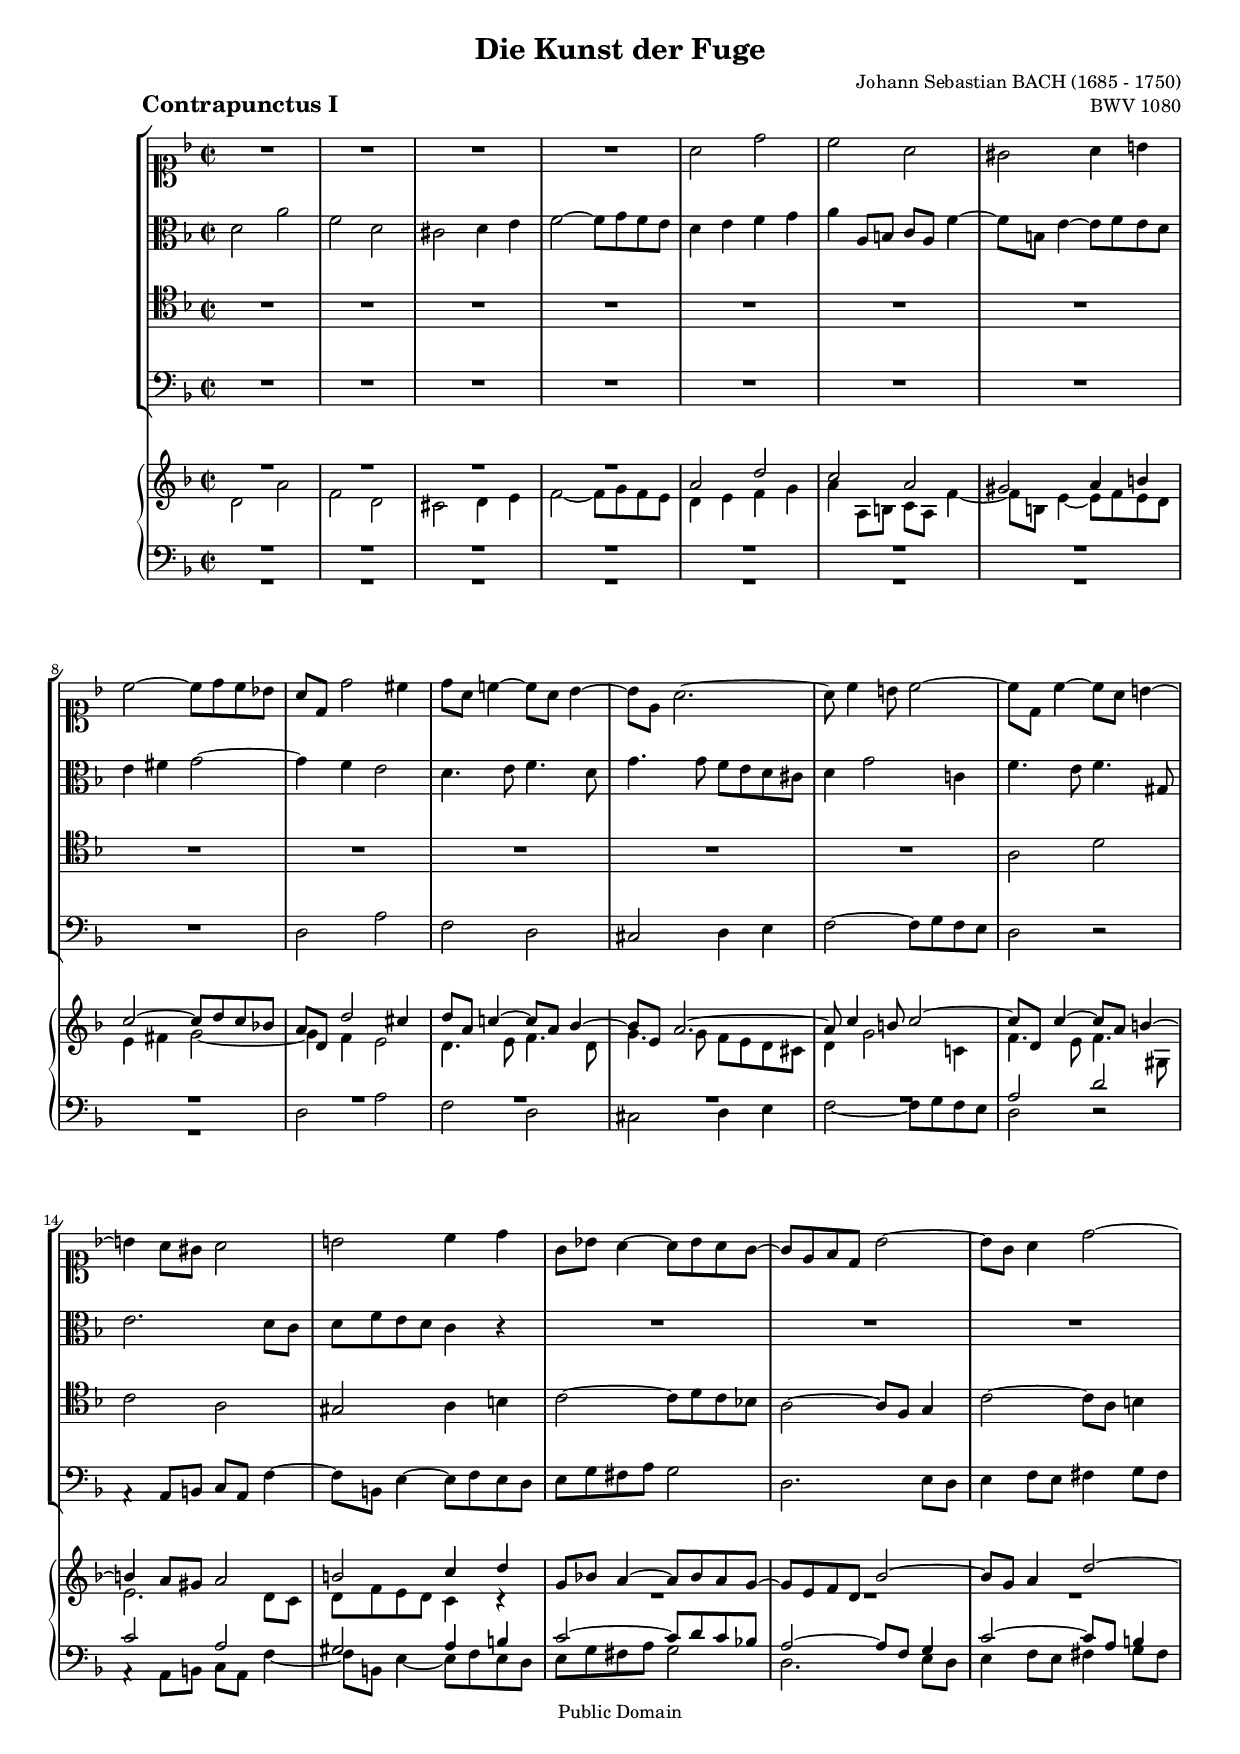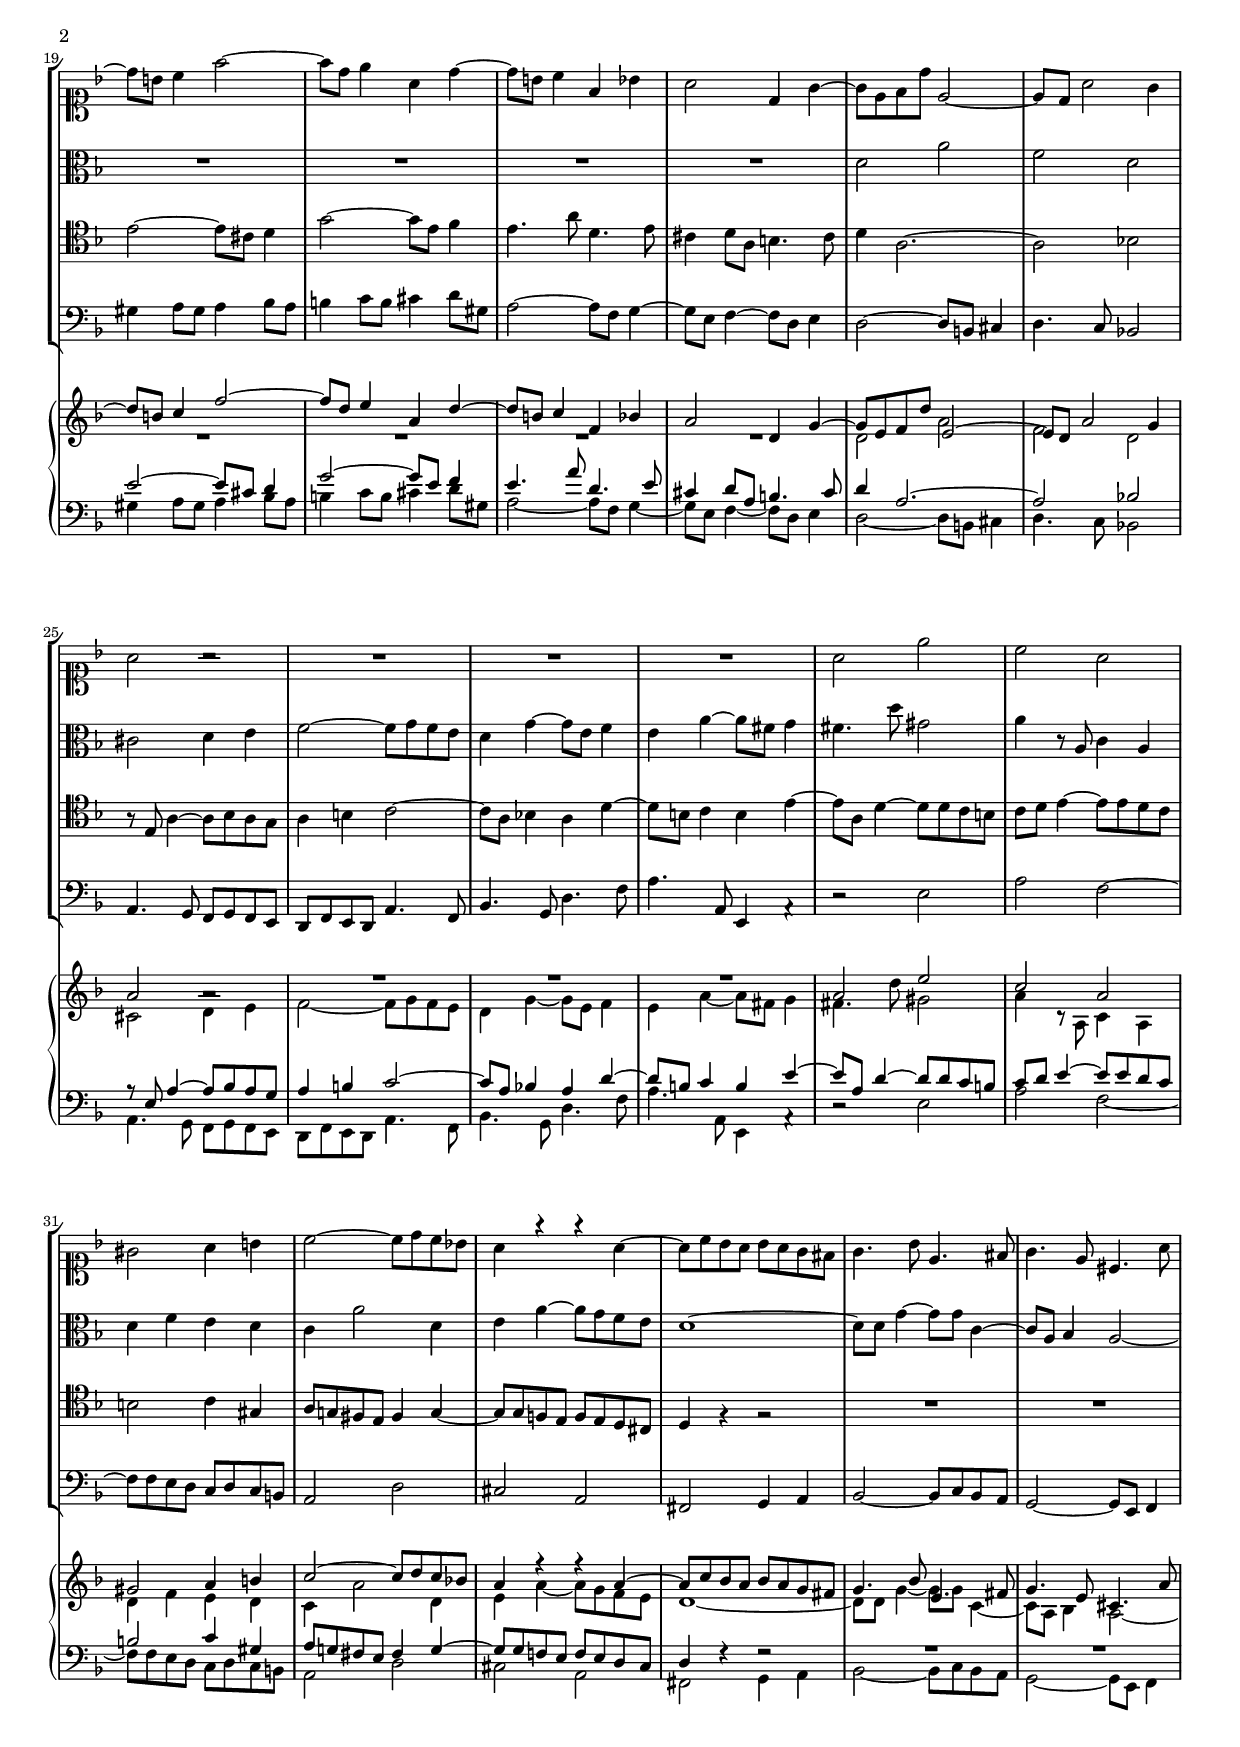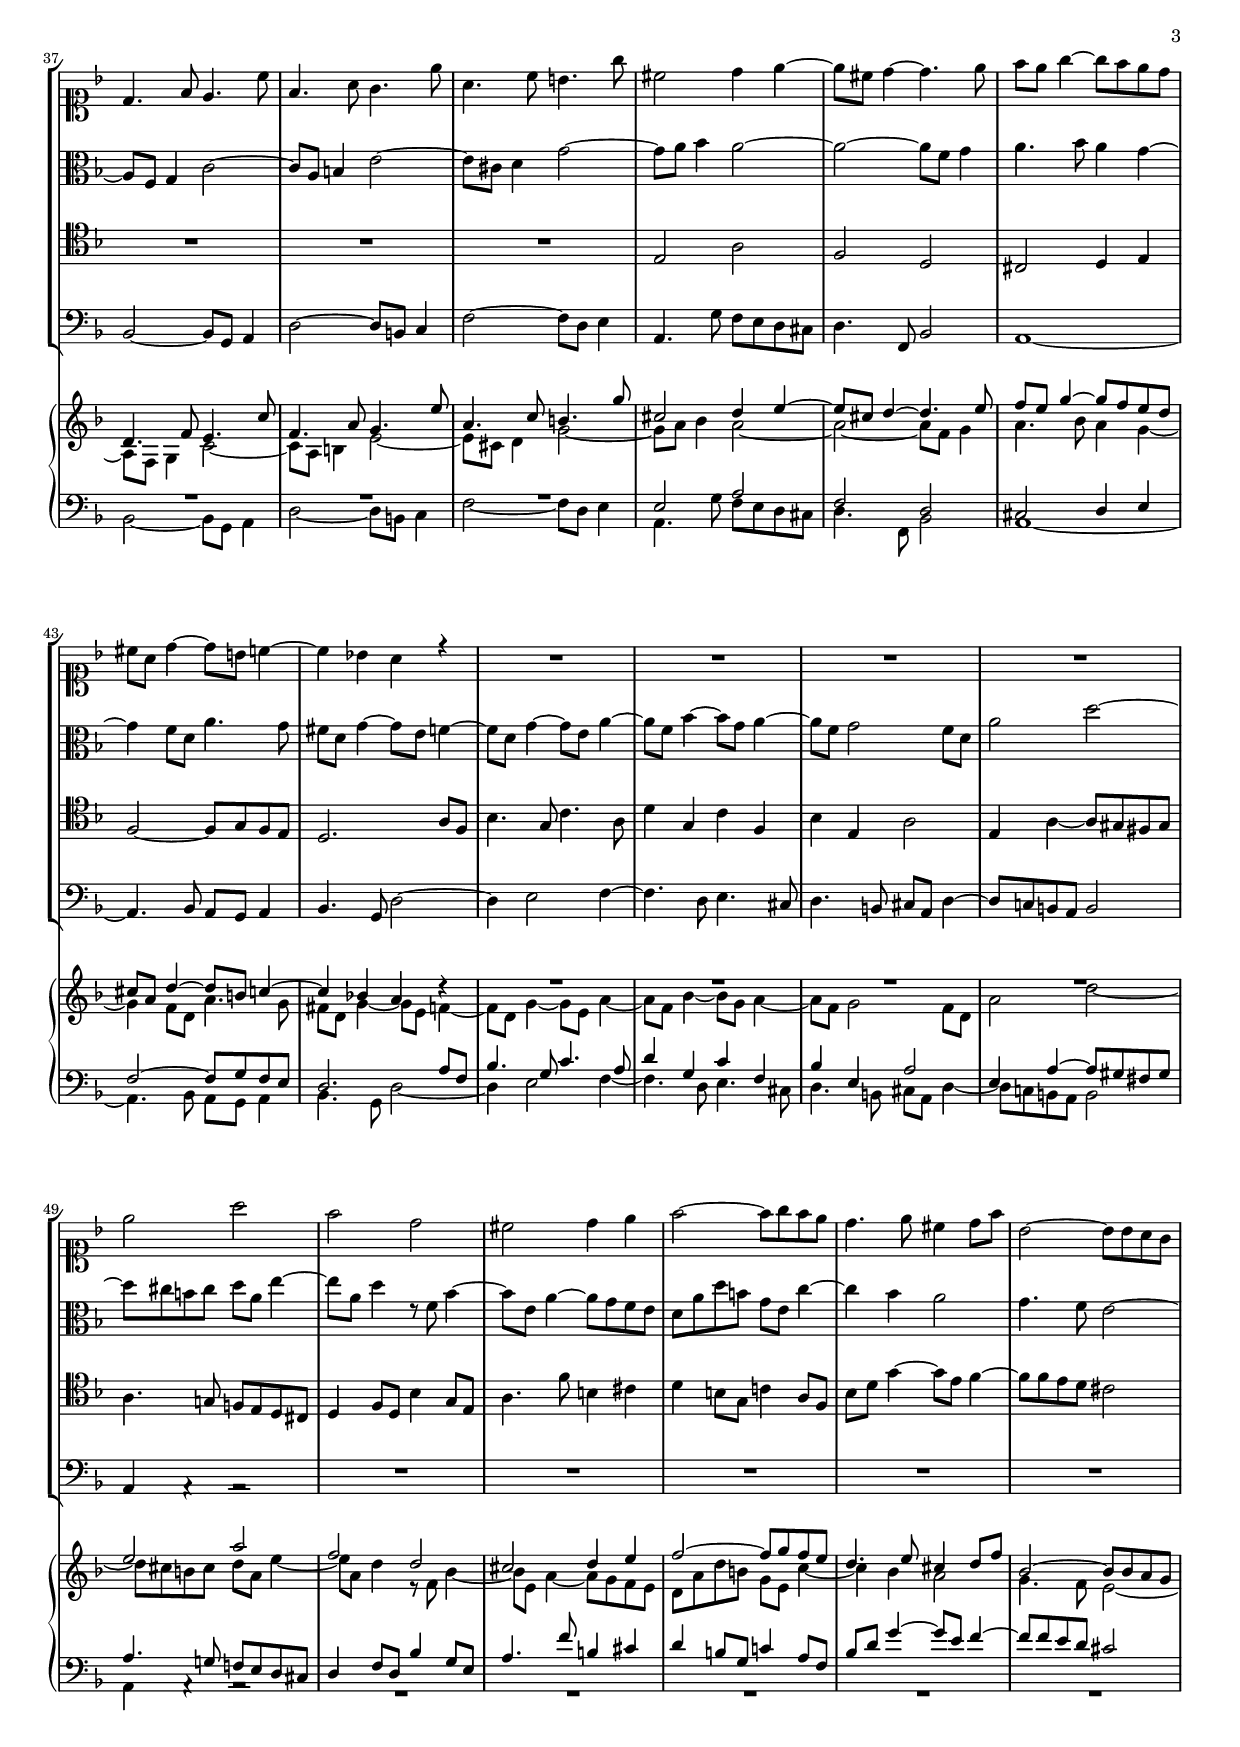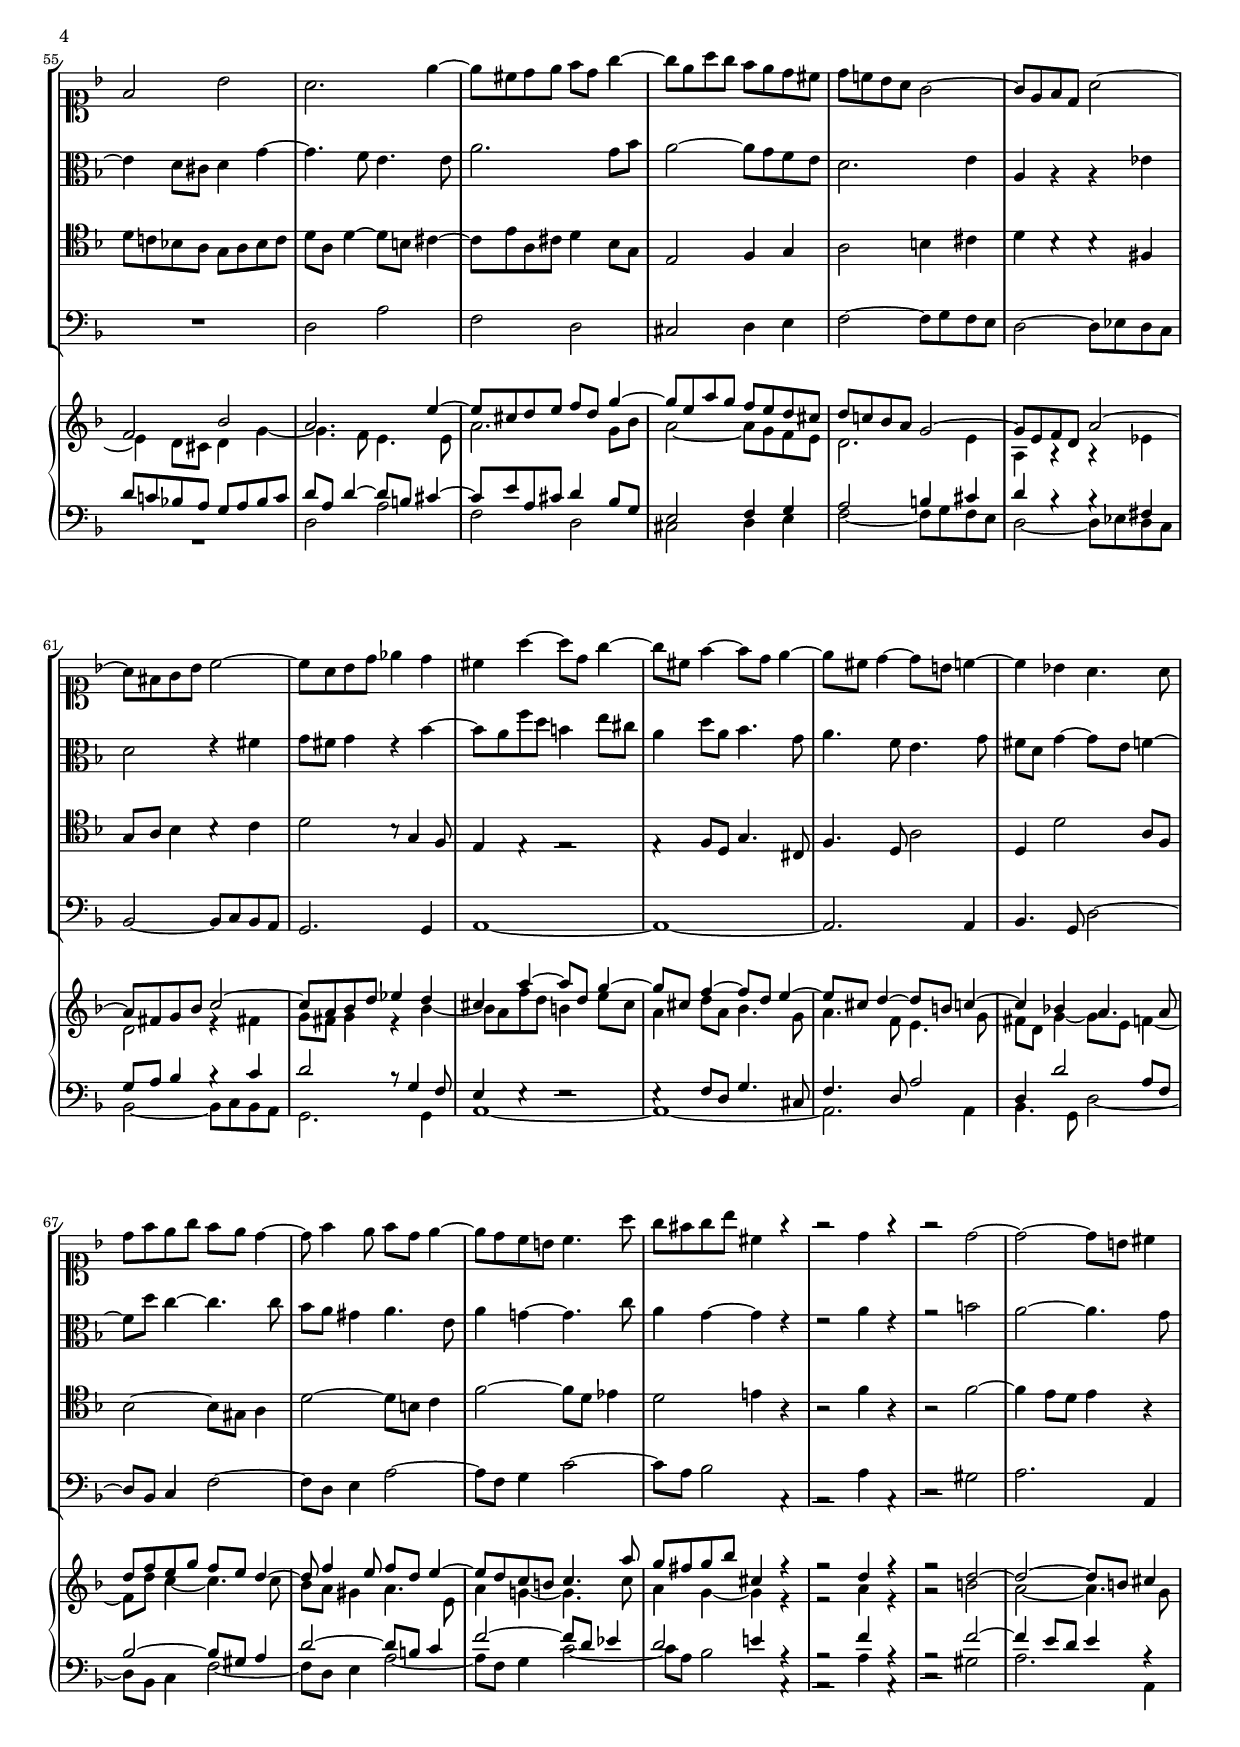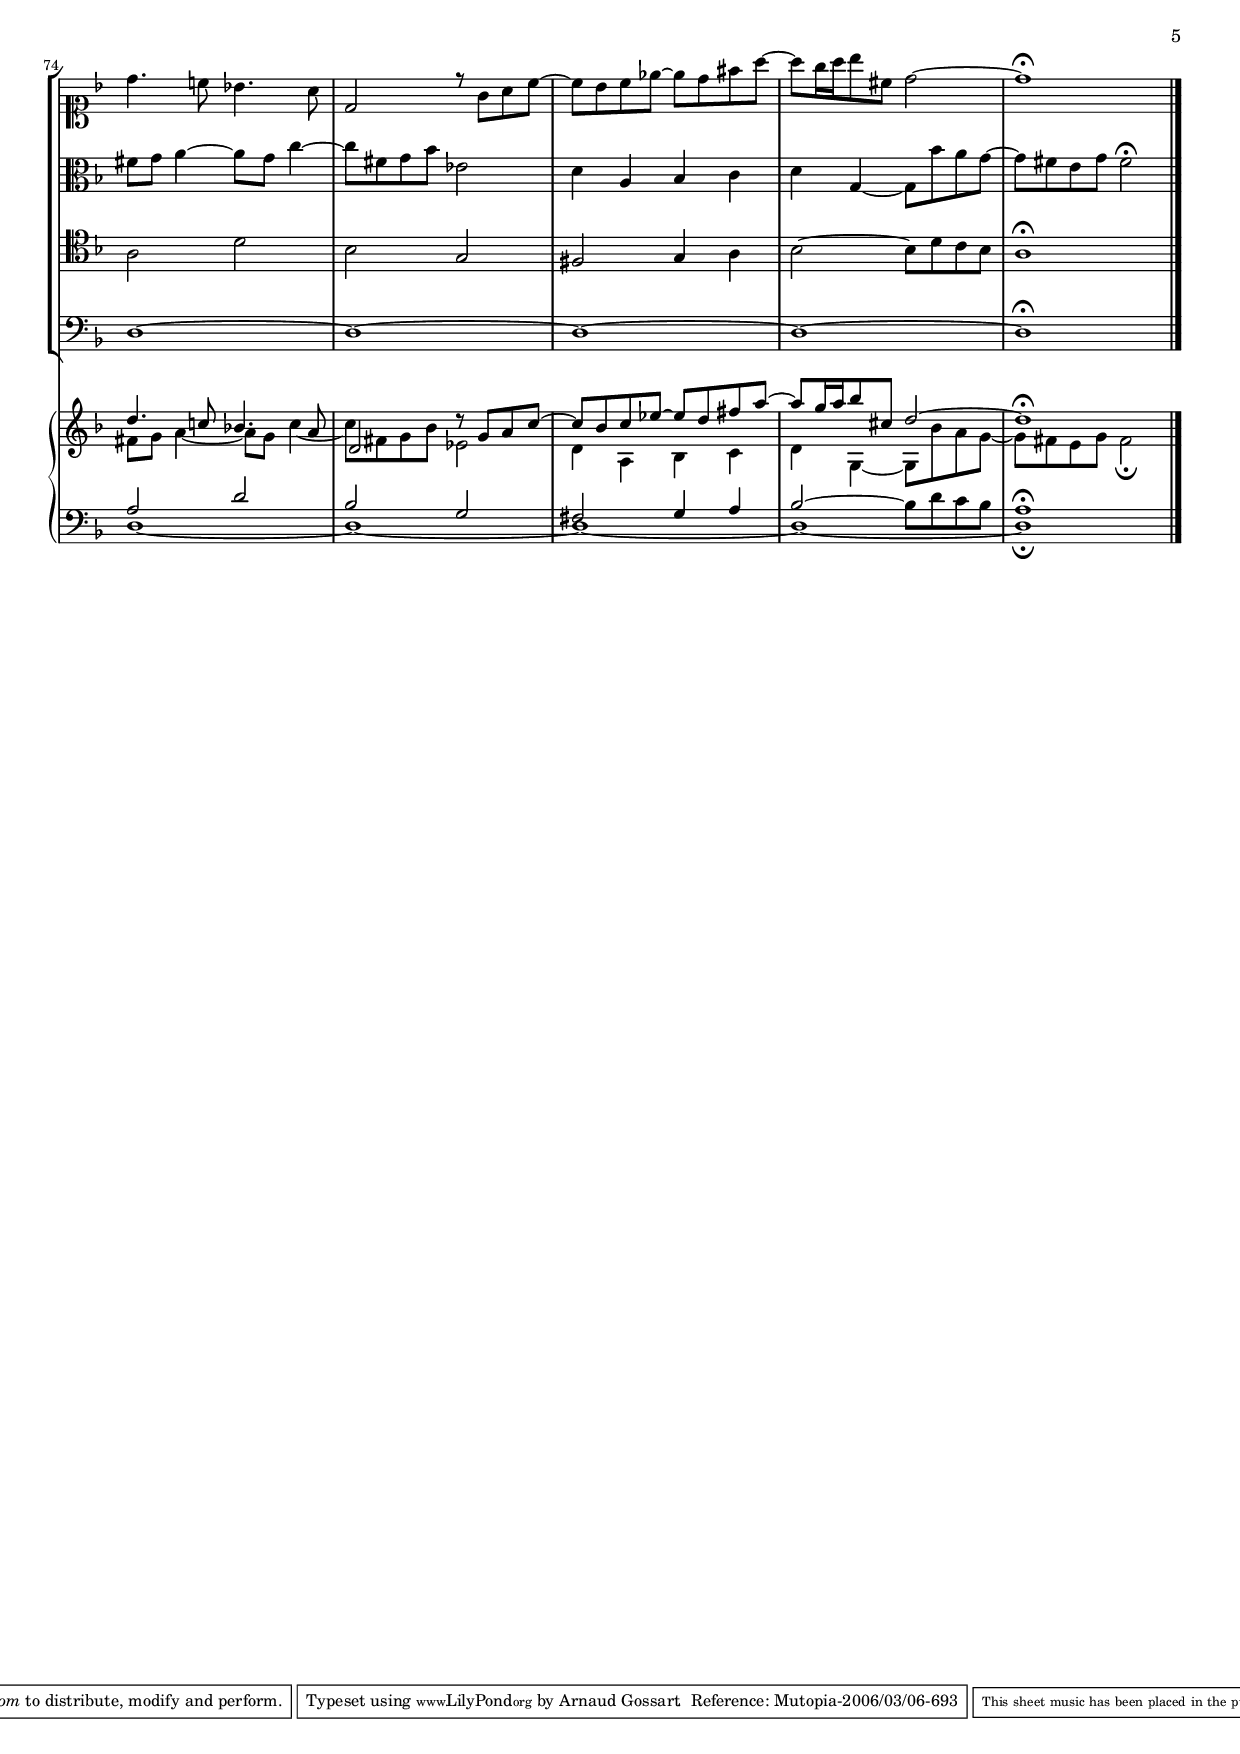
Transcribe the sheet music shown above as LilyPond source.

\version "2.6.4"

% A4 version %%%%%%%%%%%%%%%%%%%%%%%

#(set-default-paper-size "a4")
#(set-global-staff-size 16)

% Letter version %%%%%%%%%%%%%%%%%%

%#(set-default-paper-size "letter")
%#(set-global-staff-size 15)

\header{
title="Die Kunst der Fuge"
piece=\markup{\hspace #10 \bold \huge "Contrapunctus I"}
opus="BWV 1080"
composer="Johann Sebastian BACH (1685 - 1750)"

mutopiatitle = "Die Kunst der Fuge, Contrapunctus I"
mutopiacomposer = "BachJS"
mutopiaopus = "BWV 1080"
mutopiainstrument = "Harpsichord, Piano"
date = "?-1750"
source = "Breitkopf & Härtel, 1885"
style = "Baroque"
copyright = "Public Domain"
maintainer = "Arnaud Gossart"
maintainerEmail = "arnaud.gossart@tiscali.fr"
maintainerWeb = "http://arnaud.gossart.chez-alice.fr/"
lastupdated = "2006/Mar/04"

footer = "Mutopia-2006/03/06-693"
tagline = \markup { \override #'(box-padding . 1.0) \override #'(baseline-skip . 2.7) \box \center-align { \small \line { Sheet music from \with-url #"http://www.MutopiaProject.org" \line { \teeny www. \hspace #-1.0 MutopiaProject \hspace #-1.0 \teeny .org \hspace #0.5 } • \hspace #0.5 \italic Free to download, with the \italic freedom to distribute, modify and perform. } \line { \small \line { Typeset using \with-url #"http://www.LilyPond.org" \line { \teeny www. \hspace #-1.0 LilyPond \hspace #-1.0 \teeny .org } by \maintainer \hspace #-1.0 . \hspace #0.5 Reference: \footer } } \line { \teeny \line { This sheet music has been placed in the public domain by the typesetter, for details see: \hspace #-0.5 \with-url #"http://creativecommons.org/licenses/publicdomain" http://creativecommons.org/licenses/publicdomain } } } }
}

% Voices %%%%%%%%%%%%%%%%%%%%%%%%%%%%%%%%%%%%%%%%%%%%%%%%%%%%%

soprano = \relative c''{

	%1-5

	R1
	R1
	R1
	R1
	a2 d
	
	%6-10

	c a
	gis a4 b
	c2~ c8 d c bes!
	a d, d'2 cis4
	d8 a c!4~ c8 a bes4~
	
	%11-15
	
	bes8 e, a2.~
	a8 c4 b8 c2~
	c8 d, c'4~ c8 a b4~
	b a8 gis a2
	b c4 d
	
	%16-20
	
	g,8 bes! a4~ a8 bes a g~
	g e f d bes'2~
	bes8 g a4 d2~
	d8 b c4 f2~
	f8 d e4 a, d~
	
	%21-25
	
	d8 b c4 f, bes!
	a2 d,4 g~
	g8 e f d' e,2~
	e8 d a'2 g4
	a2 a\rest
	
	%26-30
	
	R1
	R1
	R1
	a2 e'
	c a
	
	%31-35
	
	gis a4 b
	c2~ c8 d c bes!
	a4 f'\rest f\rest a,~
	a8 c bes a bes a g fis
	g4. bes8 e,4. fis8
	
	%36-40
	
	g4. e8 cis4. a'8
	d,4. f8 e4. c'8
	f,4. a8 g4. e'8
	a,4. c8 b4. g'8
	cis,2 d4 e~
	
	%41-45
	
	e8 cis d4~ d4. e8
	f e g4~ g8 f e d
	cis a d4~ d8 b c4~
	c bes! a d\rest
	R1
	
	%46-50
	
	R1
	R1
	R1
	e2 a
	f d
	
	%51-55
	
	cis d4 e
	f2~ f8 g f e
	d4. e8 cis4 d8 f
	bes,2~ bes8 bes a g
	f2 bes
	
	%56-60
	
	a2. e'4~
	e8 cis d e f d g4~
	g8 e a g f e d cis
	d c! bes a g2~
	g8 e f d a'2~
	
	%61-65
	
	a8 fis g bes c2~
	c8 a bes d ees4 d
	cis a'~ a8 d, g4~
	g8 cis, f4~ f8 d e4~
	e8 cis d4~ d8 b c4~
	
	%66-70
	
	c bes! a4. a8
	d f e g f e d4~
	d8 f4 e8 f d e4~
	e8 d c b c4. a'8
	g fis g bes cis,4 f\rest
	
	%71-75
	
	f2\rest d4 f\rest
	f2\rest d2~
	d2~ d8 b cis4
	d4. c!8 bes!4. a8
	d,2 d'8\rest g, a c~
	
	%76-80
	
	c8 bes c ees~ ees d fis a~
	a g16 a bes8 cis, d2~
	d1\fermata
	
}

%%%%%%%%%%%%%%%%%%%%%%%%%%%%%%%%%%%%%%%%%%%%%%%%%%%%%%%%%%%%%%

alto = \relative c'{


	%1-5

	d2 a'
	f d
	cis d4 e
	f2~ f8 g f e
	d4 e f g
	
	%6-10
	
	a a,8 b c a f'4~
	f8 b, e4~ e8 f e d
	e4 fis g2~
	g4 f e2
	d4. e8 f4. d8
	
	%11-15
	
	g4. g8 f e d cis
	d4 g2 c,!4
	f4. e8 f4. gis,8
	e'2. d8 c
	d f e d c4 c\rest
	
	%16-20
	
	R1
	R1
	R1
	R1
	R1
	
	%21-25
	
	R1
	R1
	d2 a'
	f d
	cis d4 e
	
	%26-30
	
	f2~ f8 g f e
	d4 g~ g8 e f4
	e a~ a8 fis g4
	fis4. d'8 gis,2
	a4 c,8\rest a c4 a
	
	%31-35
	
	d f e d
	c a'2 d,4
	e a~ a8 g f e 
	d1~
	d8 d g4~ g8 g c,4~
	
	%36-40
	
	c8 a bes4 a2~
	a8 f g4 c2~
	c8 a b4 e2~
	e8 cis d4 g2~
	g8 a bes4 a2~
	
	%41-45
	
	a2~ a8 f g4
	a4. bes8 a4 g~
	g f8 d a'4. g8
	fis d g4~ g8 e f4~
	f8 d g4~ g8 e a4~
	
	%46-50
	
	a8 f bes4~ bes8 g a4~
	a8 f g2 f8 d
	a'2 d~
	d8 cis b cis d a e'4~
	e8 a, d4 e,8\rest f bes4~
	
	%51-55
	
	bes8 e, a4~ a8 g f e
	d a' d b g e c'4~
	c bes a2
	g4. f8 e2~
	e4 d8 cis d4 g~
	
	%56-60
	
	g4. f8 e4. e8
	a2. g8 bes
	a2~ a8 g f e
	d2. e4
	a, a\rest a\rest ees'
	
	%61-65
	
	d2 e4\rest fis!
	g8 fis g4 e\rest bes'~
	bes8 a f' d b4 e8 cis
	a4 d8 a bes4. g8
	a4. f8 e4. g8
	
	%66-70
	
	fis d g4~ g8 e f4~
	f8 d' c4~ c4. c8
	bes a gis4 a4. e8
	a4 g!~ g4. c8
	a4 g~ g e\rest
	
	%71-75
	
	e2\rest a4 e\rest
	g2\rest b
	a~ a4. g8
	fis g a4~ a8 g \once \override Tie #'extra-offset = #'(0.0 . -0.7) c4~
	c8 fis, g bes ees,2
	
	%76-80
	
	d4 a bes c
	d g,~ g8 bes' a g~
	g8 fis e g fis2\fermata
	
}

%%%%%%%%%%%%%%%%%%%%%%%%%%%%%%%%%%%%%%%%%%%%%%%%%%%%%%%%%%%%%%

tenor = \relative c'{

	%1-5

	R1
	R1 
	R1
	R1
	R1
	
	%6-10
	
	R1
	R1 
	R1
	R1
	R1
	
	%11-15
	
	R1
	R1
	a2 d
	c a
	gis a4 b
	
	%16-20
	
	c2~ c8 d c bes!
	a2~ a8 f g4
	c2~ c8 a b4
	e2~ e8 cis d4
	g2~ g8 e f4
	
	%21-25
	
	e4. a8 d,4. e8
	cis4 d8 a b4. cis8
	d4 a2.~
	a2 bes!
	a8\rest e a4~ a8 bes a g
	
	%26-30
	
	a4 b c2~
	c8 a bes!4 a d~
	d8 b c4 b e4~
	e8 a, d4~ d8 d c b
	c d e4~ e8 e d c
	
	%31-35
	
	b2 c4 gis
	a8 g! fis e fis4 g~
	g8 g f! e f e d cis
	d4 f\rest f2\rest
	R1
	
	%36-40
	
	R1
	R1
	R1
	R1
	e2 a
	
	%41-45
	
	f d
	cis d4 e
	f2~ f8 g f e
	d2. a'8 f
	bes4. g8 c4. a8

	%46-50

	d4 g, c f,
	bes e, a2
	e4 a4~ a8 gis fis gis
	a4. g!8 f! e d cis
	d4 f8 d bes'4 g8 e
	
	%51-55
	
	a4. f'8 b,4 cis
	d b8 g c!4 a8 f
	bes d g4~ g8 e f4~
	f8 f e d cis2
	d8 c! bes! a g a bes c
	
	%56-60
	
	d a d4~ d8 b cis4~
	cis8 e a, cis d4 bes8 g
	e2 f4 g
	a2 b4 cis
	d b\rest b\rest fis
	
	%61-65
	g8 a bes4 b\rest c
	d2 b8\rest g4 f8
	e4 e\rest e2\rest
	e4\rest f8 d g4. cis,8
	f4. d8 a'2
	
	%66-70
	
	d,4 d'2 a8 f
	bes2~ bes8 gis a4
	d2~ d8 b c4
	f2~ f8 d ees4
	d2 e!4 a,\rest
	
	%71-75
	
	a2\rest f'4 a,\rest
	a2\rest f'2~
	f4 e8 d e4 a,\rest
	a2 d
	bes g
	
	%76-80
	
	fis g4 a
	bes2~ \stemDown bes8 d c bes
	a1\fermata
	
}

%%%%%%%%%%%%%%%%%%%%%%%%%%%%%%%%%%%%%%%%%%%%%%%%%%%%%%%%%%%%%%%%%%%%

bass = \relative c{

	%1-5

	R1
	R1
	R1
	R1
	R1
	
	%6-10
	
	R1
	R1
	R1
	d2 a'
	f d
	
	%11-15
	
	cis d4 e
	f2~ f8 g f e
	d2 d\rest
	a4\rest a8 b c a f'4~
	f8 b, e4~ e8 f e d
	
	%16-20
	
	e g fis a g2
	d2. e8 d
	e4 f8 e fis4 g8 fis
	gis4 a8 gis a4 bes8 a
	b4 c8 b cis4 d8 gis,
	
	%21-25
	
	a2~ a8 f g4~
	g8 e f4~ f8 d e4
	d2~ d8 b cis4
	d4. c8 bes!2
	a4. g8 f g f e
	
	%26-30
	
	d f e d a'4. f8
	bes4. g8 d'4. f8
	a4. a,8 e4 a\rest
	d2\rest e
	a f~
	
	%31-35
	
	f8 f e d c d c b
	a2 d
	cis a
	fis g4 a
	bes2~ bes8 c bes a
	
	%36-40
	
	g2~ g8 e f4
	bes2~ bes8 g a4
	d2~ d8 b c4
	f2~ f8 d e4
	a,4. g'8 f e d cis
	
	%41-45
	
	d4. f,8 bes2
	a1~
	a4. bes8 a g a4
	bes4. g8 d'2~
	d4 e2 f4~
	
	%46-50
	
	f4. d8 e4. cis8
	d4. b8 cis a d4~
	d8 c! b a b2
	a4 a\rest a2\rest
	R1
	
	%51-55
	
	R1
	R1
	R1
	R1
	R1
	
	%56-60
	
	d2 a'
	f d 
	cis d4 e
	f2~ f8 g f e
	d2~ d8 ees d c
	
	%61-65
	
	bes2~ bes8 c bes a 
	g2. g4
	a1~
	a~
	a2. a4
	
	%66-70
	
	bes4. g8 d'2~
	d8 bes c4 f2~
	f8 d e4 a2~
	a8 f g4 c2~
	c8 a bes2 a,4\rest
	
	%71-75
	
	a2\rest a'4 a,\rest
	c2\rest gis'
	a2. a,4
	d1~
	d~
	
	%76-80
	
	d~
	d~
	d\fermata

}

% Score : voices and piano reduction %%%%%%%%%%%%%%%%%%%%%%%%%%%%%%%%%%%%%%%%%%%%%%%%

global = {\time 2/2 \key d \minor}

\score{
  <<
  \context StaffGroup <<
	\new Staff <<\global \clef soprano \soprano>>
	\new Staff <<\global \clef alto \alto>>
	\new Staff <<\global \clef tenor \tenor>>
	\new Staff <<\global \clef bass \bass>>
    >>
  \context PianoStaff <<
    \context Staff = "upper" {\global \clef treble <<\soprano \\ \alto>> \bar "|."}
    \context Staff = "lower" {\global \clef bass <<\tenor \\ \bass>>}
    >>
  >>	
  \midi {\tempo 4=120}
  \layout{}
}

